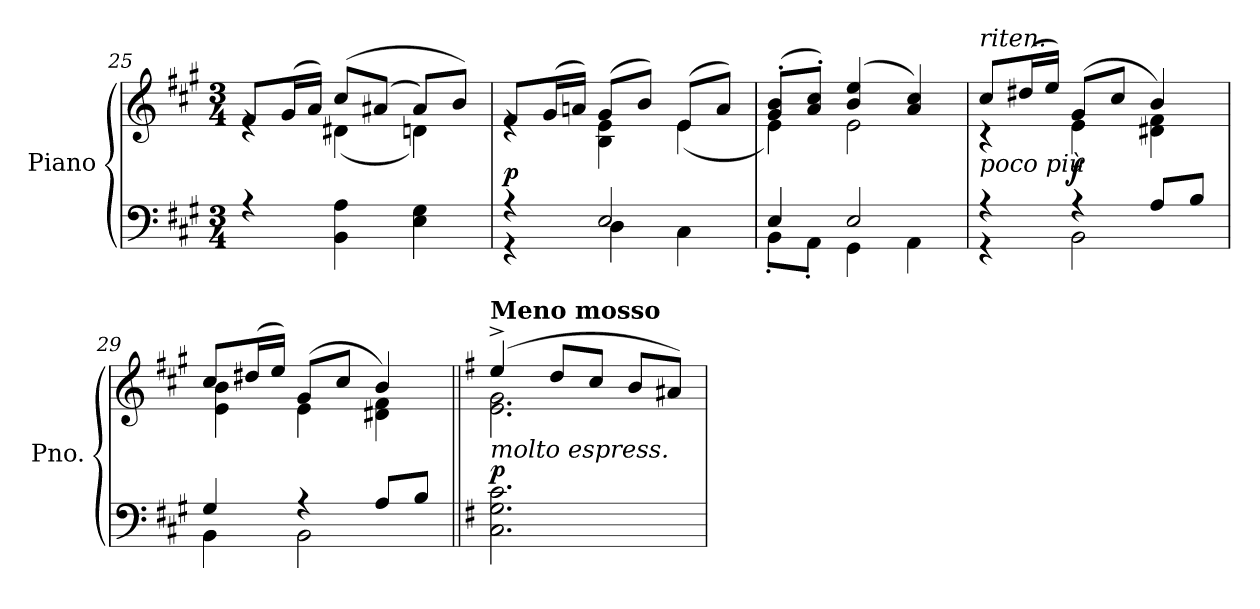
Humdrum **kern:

**kern	**kern	**dynam
*part1	*part1	*part1
*staff2	*staff1	*staff1/2
*I"Piano	*	*
*I'Pno.	*	*
*clefF4	*clefG2	*
*k[f#c#g#]	*k[f#c#g#]	*
*M3/4	*M3/4	*
=25	=25	=25
*^	*^	*
2.ryy	4rA	8f#/L	4re	.
.	.	(16g#/L	.	.
.	.	16a/JJ)	.	.
.	4BB\ 4A\	(8cc#/L	(4d#X\	.
.	.	(8a#X/J	.	.
.	4E\ 4G#\	8a#/L)	4dn\)	.
.	.	8b/J)	.	.
=26	=26	=26	=26	=26
!	!	!	!	!LO:DY:a=2
4rGG	4rA	8f#/L	4re	p
.	.	(16g#/L	.	.
.	.	16an/JJ)	.	.
2E/	4D\	(8g#/L	4B\ 4e\	.
.	.	8b/J)	.	.
.	4C#\	(8e/L	(4e\	.
.	.	8a/J)	.	.
=27	=27	=27	=27	=27
4E/	8BB'\L	(8g#/' 8b/'L	4e\)	.
.	8AA'\J	8a/' 8cc#/'J)	.	.
2E/	4GG#\	(4b/ 4ee/	2e\	.
.	4AA\	4a/ 4cc#/)	.	.
=28	=28	=28	=28	=28
!	!	!LO:TX:b:i:t=poco più	!	!
!	!	!LO:TX:a:i:t=riten.	!	!
4r	4r	8cc#/L	4r	.
.	.	(16dd#X/L	.	.
.	.	16ee/JJ)	.	.
!	!	!	!	!LO:DY:a=2
4r	2BB\	(8g#/L	4e\	f
.	.	8cc#/J	.	.
8A/L	.	4b/)	4d#X\ 4f#\	.
8B/J	.	.	.	.
!!LO:LB:g=z	!!
=29	=29	=29	=29	=29
4G#/	4BB\	8cc#/L	4e\ 4b\	.
.	.	(16dd#X/L	.	.
.	.	16ee/JJ)	.	.
4r	2BB\	(8g#/L	4e\	.
.	.	8cc#/J	.	.
8A/L	.	4b/)	4d#X\ 4f#\	.
8B/J	.	.	.	.
*v	*v	*	*	*
=30||	=30||	=30||	=30||
*k[f#]	*k[f#]	*	*
*	*MM80	*	*
!	!LO:TX:a:B:t=Meno mosso	!	!
!LO:TX:a:i:t=molto espress.	!	!	!
!	!	!	!LO:DY:a=2
2.C\ 2.G\ 2.c\	(4ee^/	2.e\ 2.g\	p
.	8dd/L	.	.
.	8cc/J	.	.
.	8b/L	.	.
.	8a#X/J)	.	.
*	*v	*v	*
=	=	=
*-	*-	*-
